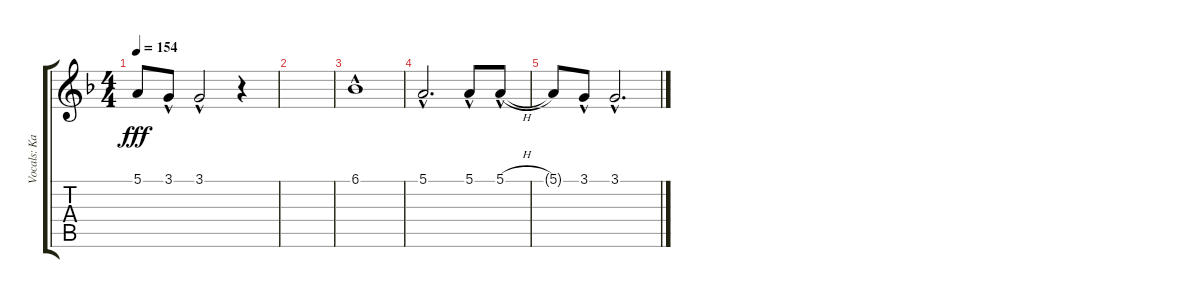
\track ("Vocals: Kal" "Vocals: Ka") {instrument lead2sawtooth}
\staff {score tabs}
\tuning (E4 B3 G3 D3 A2 E2) {hide}
\ts (4 4)
\tempo 154
\clef g2
\ks f
5.1{t}.8{dy fff} 3.1{hac}.8 3.1{hac}.2 r.4 |
|
6.1{hac}.1 |
5.1{hac}.2{d} 5.1{hac}.8 5.1{h hac}.8 |
5.1{t}.8 3.1{hac}.8 3.1{hac}.2{d}
